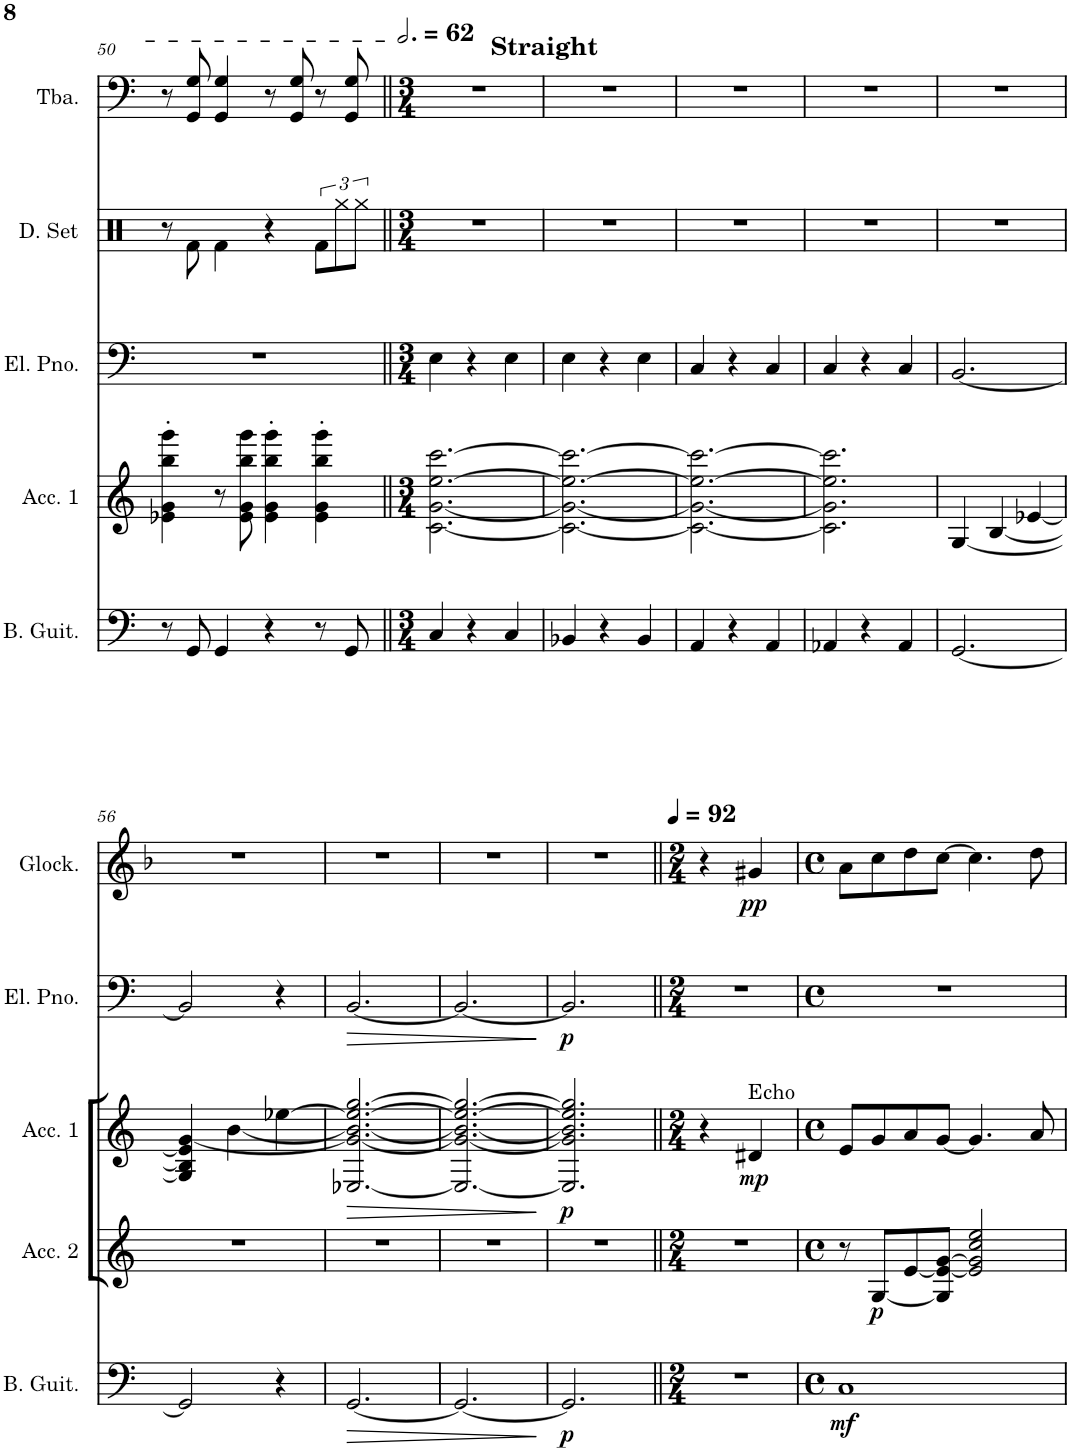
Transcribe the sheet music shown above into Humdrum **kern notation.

**kern	**dynam	**kern	**dynam	**kern	**dynam	**kern	**dynam	**kern	**dynam	**kern	**kern	**dynam	**kern	**kern	**kern
*part10	*part10	*part9	*part9	*part8	*part8	*part7	*part7	*part6	*part6	*part5	*part4	*part4	*part3	*part2	*part1
*staff10	*staff10	*staff9	*staff9	*staff8	*staff8	*staff7	*staff7	*staff6	*staff6	*staff5	*staff4	*staff4	*staff3	*staff2	*staff1
*I"Bass Guitar	*	*I"Accordion 2	*	*I"Accordion	*	*I"Accordion 1	*	*I"Electric Piano	*	*I"Drumset	*I"Glockenspiel	*	*I"Tuba	*I"Ocarina	*I"Piccolo
*I'B. Guit.	*	*I'Acc. 2	*	*I'Acc	*	*I'Acc. 1	*	*I'El. Pno.	*	*I'D. Set	*I'Glock.	*	*I'Tba.	*I'Oc.	*I'Picc.
!!LO:PB:g=z
*clefF4	*	*clefG2	*	*clefG2	*	*clefG2	*	*clefF4	*	*clefX	*clefG2	*	*clefF4	*clefG2	*clefG2
*	*	*	*	*	*	*	*	*	*	*	*	*	*	*	*Trd-7c-12
*k[]	*	*k[]	*	*k[]	*	*k[]	*	*k[]	*	*k[]	*k[b-]	*	*k[]	*k[]	*k[]
*M4/4	*	*M4/4	*	*M4/4	*	*M4/4	*	*M4/4	*	*M4/4	*M4/4	*	*M4/4	*M4/4	*M4/4
*met(c)	*	*met(c)	*	*met(c)	*	*met(c)	*	*met(c)	*	*met(c)	*met(c)	*	*met(c)	*met(c)	*met(c)
=50	=50	=50	=50	=50	=50	=50	=50	=50	=50	=50	=50	=50	=50	=50	=50
8r	.	1r	.	1r	.	4e-X\' 4g\' 4bb\' 4ggg\'	.	1r	.	8r	1r	.	8r	1r	1r
8GG/	.	.	.	.	.	.	.	.	.	8Rf\	.	.	8GG/ 8G/	.	.
4GG/	.	.	.	.	.	8r	.	.	.	4Rf\	.	.	4GG/ 4G/	.	.
.	.	.	.	.	.	8e-\ 8g\ 8bb\ 8ggg\	.	.	.	.	.	.	.	.	.
4r	.	.	.	.	.	4e-\' 4g\' 4bb\' 4ggg\'	.	.	.	4r	.	.	8r	.	.
.	.	.	.	.	.	.	.	.	.	.	.	.	8GG/ 8G/	.	.
8r	.	.	.	.	.	4e-\' 4g\' 4bb\' 4ggg\'	.	.	.	12Rf\L	.	.	8r	.	.
.	.	.	.	.	.	.	.	.	.	12Rgg\	.	.	.	.	.
8GG/	.	.	.	.	.	.	.	.	.	.	.	.	8GG/ 8G/	.	.
.	.	.	.	.	.	.	.	.	.	12Rgg\J	.	.	.	.	.
=51||	=51||	=51||	=51||	=51||	=51||	=51||	=51||	=51||	=51||	=51||	=51||	=51||	=51||	=51||	=51||
*M3/4	*	*M3/4	*	*M3/4	*	*M3/4	*	*M3/4	*	*M3/4	*M3/4	*	*M3/4	*M3/4	*M3/4
*	*	*	*	*	*	*	*	*	*	*	*	*	*	*	*MM186
!	!	!	!	!	!	!	!	!	!	!	!	!	!	!	!LO:TX:a:B:t=Straight
4C/	.	2.r	.	2.r	.	[2.c\ [2.g\ [2.ee\ [2.ccc\	.	4E\	.	2.r	2.r	.	2.r	2.r	2.r
4r	.	.	.	.	.	.	.	4r	.	.	.	.	.	.	.
4C/	.	.	.	.	.	.	.	4E\	.	.	.	.	.	.	.
=52	=52	=52	=52	=52	=52	=52	=52	=52	=52	=52	=52	=52	=52	=52	=52
4BB-X/	.	2.r	.	2.r	.	2.c\_ 2.g\_ 2.ee\_ 2.ccc\_	.	4E\	.	2.r	2.r	.	2.r	2.r	2.r
4r	.	.	.	.	.	.	.	4r	.	.	.	.	.	.	.
4BB-/	.	.	.	.	.	.	.	4E\	.	.	.	.	.	.	.
=53	=53	=53	=53	=53	=53	=53	=53	=53	=53	=53	=53	=53	=53	=53	=53
4AA/	.	2.r	.	2.r	.	2.c\_ 2.g\_ 2.ee\_ 2.ccc\_	.	4C/	.	2.r	2.r	.	2.r	2.r	2.r
4r	.	.	.	.	.	.	.	4r	.	.	.	.	.	.	.
4AA/	.	.	.	.	.	.	.	4C/	.	.	.	.	.	.	.
=54	=54	=54	=54	=54	=54	=54	=54	=54	=54	=54	=54	=54	=54	=54	=54
4AA-X/	.	2.r	.	2.r	.	2.c\] 2.g\] 2.ee\] 2.ccc\]	.	4C/	.	2.r	2.r	.	2.r	2.r	2.r
4r	.	.	.	.	.	.	.	4r	.	.	.	.	.	.	.
4AA-/	.	.	.	.	.	.	.	4C/	.	.	.	.	.	.	.
=55	=55	=55	=55	=55	=55	=55	=55	=55	=55	=55	=55	=55	=55	=55	=55
[2.GG/	.	2.r	.	2.r	.	[4G/	.	[2.BB/	.	2.r	2.r	.	2.r	2.r	2.r
.	.	.	.	.	.	[4B/	.	.	.	.	.	.	.	.	.
.	.	.	.	.	.	[4e-X/	.	.	.	.	.	.	.	.	.
!!LO:LB:g=z
=56	=56	=56	=56	=56	=56	=56	=56	=56	=56	=56	=56	=56	=56	=56	=56
2GG/]	.	2.r	.	2.r	.	4G/] 4B/] 4e-/] [<4g/	.	2BB/]	.	2.r	2.r	.	2.r	2.r	2.r
.	.	.	.	.	.	[<4b\	.	.	.	.	.	.	.	.	.
4r	.	.	.	.	.	[4ee-X\	.	4r	.	.	.	.	.	.	.
=57	=57	=57	=57	=57	=57	=57	=57	=57	=57	=57	=57	=57	=57	=57	=57
!	!LO:HP:b	!	!	!	!	!	!LO:HP:b	!	!LO:HP:b	!	!	!	!	!	!
[2.GG/	>	2.r	.	2.r	.	[2.E-X/ 2.g/_ 2.b/_ 2.ee-/_ [2.gg/	>	[2.BB/	>	2.r	2.r	.	2.r	2.r	2.r
=58	=58	=58	=58	=58	=58	=58	=58	=58	=58	=58	=58	=58	=58	=58	=58
2.GG/_	.	2.r	.	2.r	.	2.E-/_ 2.g/_ 2.b/_ 2.ee-/_ 2.gg/_	.	2.BB/_	.	2.r	2.r	.	2.r	2.r	2.r
.	]	.	.	.	.	.	]	.	]	.	.	.	.	.	.
=59	=59	=59	=59	=59	=59	=59	=59	=59	=59	=59	=59	=59	=59	=59	=59
!	!LO:DY:b	!	!	!	!	!	!LO:DY:b	!	!LO:DY:b	!	!	!	!	!	!
2.GG/]	p	2.r	.	2.r	.	2.E-/] 2.g/] 2.b/] 2.ee-/] 2.gg/]	p	2.BB/]	p	2.r	2.r	.	2.r	2.r	2.r
=60||	=60||	=60||	=60||	=60||	=60||	=60||	=60||	=60||	=60||	=60||	=60||	=60||	=60||	=60||	=60||
*M2/4	*	*M2/4	*	*M2/4	*	*M2/4	*	*M2/4	*	*M2/4	*M2/4	*	*M2/4	*M2/4	*M2/4
*	*	*	*	*	*	*	*	*	*	*	*	*	*	*	*MM92
2r	.	2r	.	4r	.	4r	.	2r	.	2r	4r	.	2r	2r	2r
!	!	!	!	!	!	!LO:TX:a:t=Echo	!	!	!	!	!	!	!	!	!
!	!	!	!	!	!	!	!LO:DY:b	!	!	!	!	!LO:DY:b	!	!	!
.	.	.	.	16r	.	4d#X/	mp	.	.	.	4g#X/	pp	.	.	.
!	!	!	!	!	!LO:DY:b	!	!	!	!	!	!	!	!	!	!
.	.	.	.	[8.d#X	p	.	.	.	.	.	.	.	.	.	.
=61	=61	=61	=61	=61	=61	=61	=61	=61	=61	=61	=61	=61	=61	=61	=61
*M4/4	*	*M4/4	*	*M4/4	*	*M4/4	*	*M4/4	*	*M4/4	*M4/4	*	*M4/4	*M4/4	*M4/4
*met(c)	*	*met(c)	*	*met(c)	*	*met(c)	*	*met(c)	*	*met(c)	*met(c)	*	*met(c)	*met(c)	*met(c)
!	!LO:DY:b	!	!	!	!	!	!	!	!	!	!	!	!	!	!
1C	mf	8r	.	16d#/KL]	.	8e/L	.	1r	.	1r	8a\L	.	1r	1r	1r
.	.	.	.	8e/	.	.	.	.	.	.	.	.	.	.	.
!	!	!	!LO:DY:b	!	!	!	!	!	!	!	!	!	!	!	!
.	.	[8G/L	p	.	.	8g/	.	.	.	.	8cc\	.	.	.	.
.	.	.	.	8g/J	.	.	.	.	.	.	.	.	.	.	.
.	.	[8e/	.	.	.	8a/	.	.	.	.	8dd\	.	.	.	.
.	.	.	.	8a/L	.	.	.	.	.	.	.	.	.	.	.
.	.	8G/] 8e/_ [8g/J	.	.	.	[8g/J	.	.	.	.	[8cc\J	.	.	.	.
.	.	.	.	[8g/J	.	.	.	.	.	.	.	.	.	.	.
.	.	2e/] 2g/] 2cc/ 2ee/	.	.	.	4.g/]	.	.	.	.	4.cc\]	.	.	.	.
.	.	.	.	4.g]	.	.	.	.	.	.	.	.	.	.	.
.	.	.	.	.	.	8a/	.	.	.	.	8dd\	.	.	.	.
.	.	.	.	[16a	.	.	.	.	.	.	.	.	.	.	.
=	=	=	=	=	=	=	=	=	=	=	=	=	=	=	=
*-	*-	*-	*-	*-	*-	*-	*-	*-	*-	*-	*-	*-	*-	*-	*-
